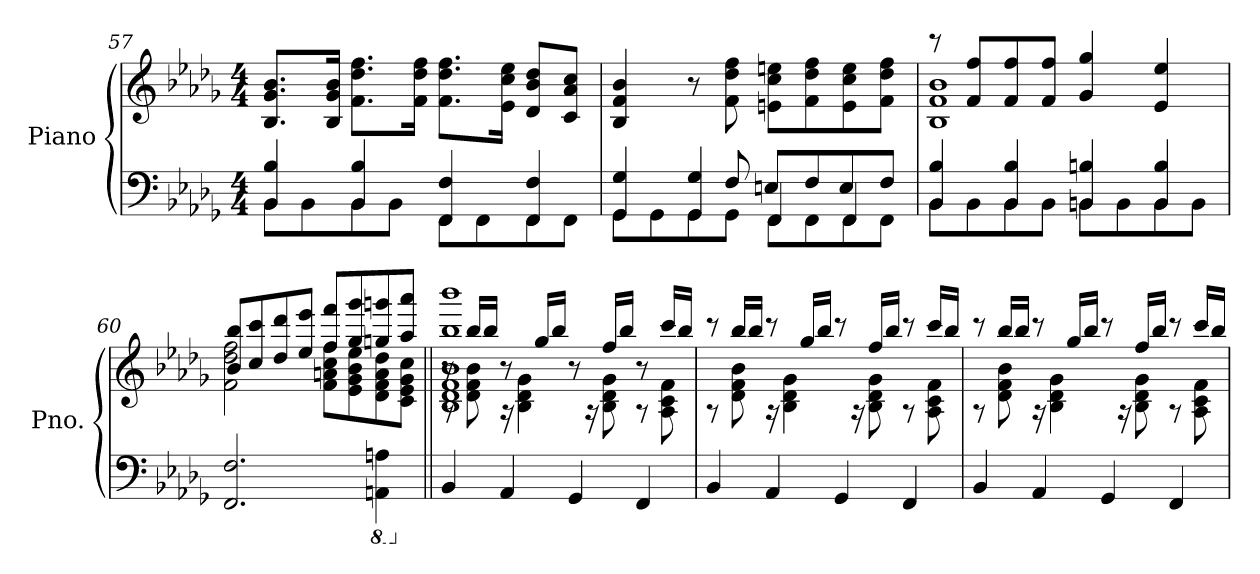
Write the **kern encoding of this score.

**kern	**kern
*part1	*part1
*staff2	*staff1
*I"Piano	*
*I'Pno.	*
*clefF4	*clefG2
*k[b-e-a-d-g-]	*k[b-e-a-d-g-]
*M4/4	*M4/4
=57	=57
*^	*
4BB-/ 4B-/	8BB-\L	8.B-/ 8.g-/ 8.b-/L
.	8BB-\	.
.	.	16B-/ 16g-/ 16b-/Jk
4BB-/ 4B-/	8BB-\	8.f\ 8.dd-\ 8.ff\L
.	8BB-\J	.
.	.	16f\ 16dd-\ 16ff\Jk
4FF/ 4F/	8FF\L	8.f\ 8.dd-\ 8.ff\L
.	8FF\	.
.	.	16e-\ 16cc\ 16ee-\Jk
4FF/ 4F/	8FF\	8d-/ 8b-/ 8dd-/L
.	8FF\J	8c/ 8a-/ 8cc/J
=58	=58	=58
*	*^	*
4GG-/ 4G-/	4.ryy	8GG-\L	4B-/ 4f/ 4b-/
.	.	8GG-\	.
4GG-/ 4G-/	.	8GG-\	8r
.	8F/	8GG-\J	8f\ 8dd-\ 8ff\
4FF/	8En/L	8FF\L	8en\ 8cc\ 8een\L
.	8F/	8FF\	8f\ 8dd-\ 8ff\
4FF/	8E/	8FF\	8e\ 8cc\ 8ee\
.	8F/J	8FF\J	8f\ 8dd-\ 8ff\J
*	*v	*v	*
!!LO:LB:g=z
=59	=59	=59
*	*	*^
4BB-/ 4B-/	8BB-\L	1B- 1f 1b-	8rccc
.	8BB-\	.	8f/ 8ff/L
4BB-/ 4B-/	8BB-\	.	8f/ 8ff/
.	8BB-\J	.	8f/ 8ff/J
4BBn/ 4Bn/	8BB\L	.	4g-/ 4gg-/
.	8BB\	.	.
4BB/ 4B/	8BB\	.	4e-/ 4ee-/
.	8BB\J	.	.
*v	*v	*	*
=60	=60	=60
2.FF/ 2.F/	2f\ 2dd-\ 2ff\	8b-/ 8bb-/L
.	.	8cc/ 8ccc/
.	.	8dd-/ 8ddd-/
.	.	8ee-/ 8eee-/J
.	8f\ 8an\ 8cc\ 8ff\L	8ff/ 8fff/L
.	8e-\ 8g-\ 8b-\ 8ee-\	8gg-/ 8ggg-/
*8ba	*	*
4AAAn\ 4AAn\	8d-\ 8f\ 8a\ 8dd-\	8ggn/ 8gggn/
.	8c\ 8e-\ 8g-\ 8cc\J	8aa-/ 8aaa-/J
*	*v	*v
=61||	=61||
*X8ba	*
*	*^
*	*	*^
*	*	*	*^
4BB-/	8rA	1B- 1d- 1f 1b-	8r	1bb- 1bbb-
.	8d-\ 8f\ 8b-\	.	16bb-/LL	.
.	.	.	16bb-/JJ	.
4AA-/	16rA	.	8r	.
.	4B-\ 4d-\ 4g-\	.	.	.
.	.	.	16gg-/LL	.
.	.	.	16bb-/JJ	.
4GG-/	.	.	8r	.
.	16rA	.	.	.
.	8B-\ 8d-\ 8g-\	.	16ff/LL	.
.	.	.	16bb-/JJ	.
4FF/	8rA	.	8r	.
.	8A-\ 8c\ 8f\	.	16ccc/LL	.
.	.	.	16bb-/JJ	.
*	*	*v	*v	*v
!!LO:LB:g=z
=62	=62	=62
4BB-/	8rA	8rccc
.	8d-\ 8f\ 8b-\	16bb-/LL
.	.	16bb-/JJ
4AA-/	16rA	8rccc
.	4B-\ 4d-\ 4g-\	.
.	.	16gg-/LL
.	.	16bb-/JJ
4GG-/	.	8rccc
.	16rA	.
.	8B-\ 8d-\ 8g-\	16ff/LL
.	.	16bb-/JJ
4FF/	8rA	8rccc
.	8A-\ 8c\ 8f\	16ccc/LL
.	.	16bb-/JJ
=63	=63	=63
4BB-/	8rA	8rccc
.	8d-\ 8f\ 8b-\	16bb-/LL
.	.	16bb-/JJ
4AA-/	16rA	8rccc
.	4B-\ 4d-\ 4g-\	.
.	.	16gg-/LL
.	.	16bb-/JJ
4GG-/	.	8rccc
.	16rA	.
.	8B-\ 8d-\ 8g-\	16ff/LL
.	.	16bb-/JJ
4FF/	8rA	8rccc
.	8A-\ 8c\ 8f\	16ccc/LL
.	.	16bb-/JJ
*	*v	*v
=	=
*-	*-
